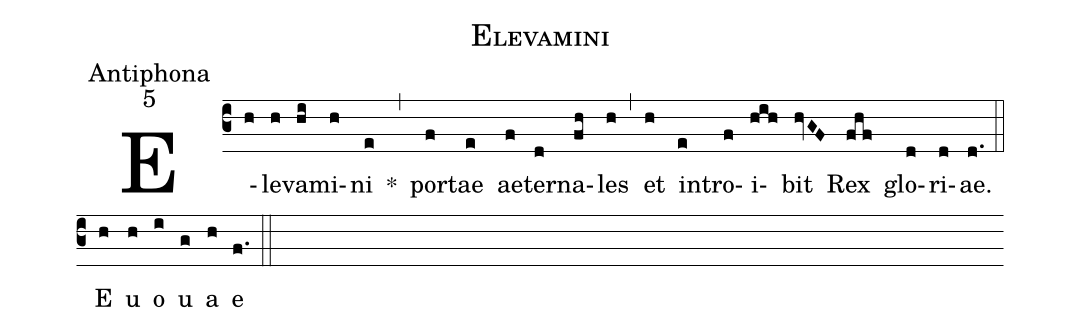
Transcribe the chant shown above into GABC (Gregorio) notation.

name:Elevamini;
office-part:Antiphona;
mode:5;
%%
(c3) E(h)le(h)va(hi)mi(h)ni(e) *(,) por(f)tae(e) ae(f)ter(d)na(fh)les(h) (,) et(h) in(e)tro(f)i(hih)bit(hvGF) Rex(fhf) glo(d)ri(d)ae.(d.) (::) <eu>E(h) u(h) o(i) u(g) a(h) e</eu>(f.) (::)
